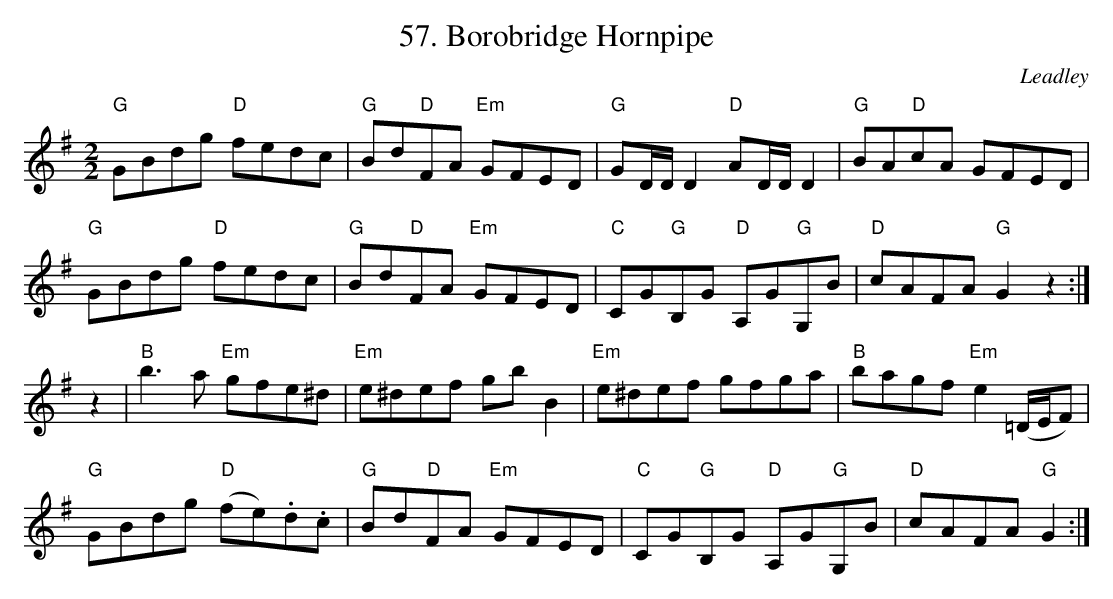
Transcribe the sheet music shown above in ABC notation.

X:1
T:57. Borobridge Hornpipe
C:Leadley
L:1/8
M:2/2
K:G
 "G"GBdg "D"fedc | "G"Bd"D"FA "Em"GFED | "G"GD/D/ D2 "D"AD/D/ D2 | "G"BA"D"cA GFED |$ "G"GBdg "D"fedc | %5
 "G"Bd"D"FA "Em"GFED | "C"CG"G"B,G "D"A,G"G"G,B | "D"cAFA "G"G2 z2 :|$ z2 | "B"b3 a "Em"gfe^d | "Em"e^def gb B2 | "Em"e^def gfga | %12
 "B"bagf "Em"e2 (=D/E/F) |$ "G"GBdg "D"(fe).d.c | "G"Bd"D"FA "Em"GFED | "C"CG"G"B,G "D"A,G"G"G,B | "D"cAFA "G"G2 :| %17
